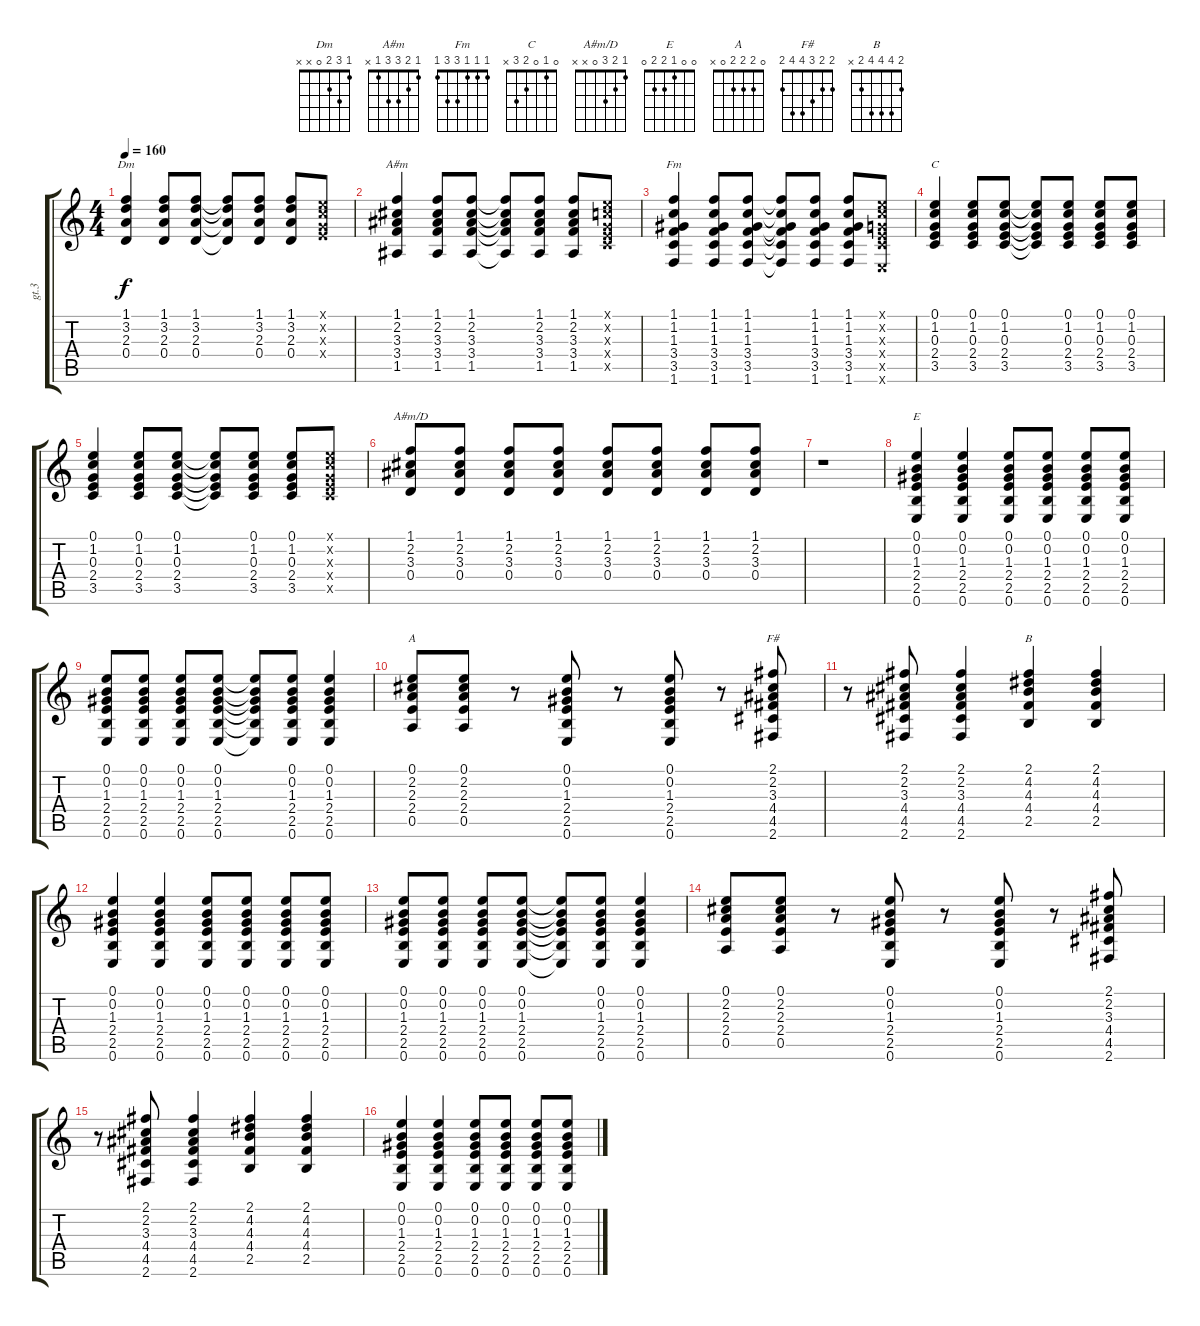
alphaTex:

\track ("gt.3" "gt.3") {instrument acousticguitarsteel}
\staff {score tabs}
\tuning (E4 B3 G3 D3 A2 E2) {hide}
\chord ("Dm" 1 3 2 0 x x)
\chord ("A#m" 1 2 3 3 1 x)
\chord ("Fm" 1 1 1 3 3 1)
\chord ("C" 0 1 0 2 3 x)
\chord ("A#m/D" 1 2 3 0 x x)
\chord ("E" 0 0 1 2 2 0)
\chord ("A" 0 2 2 2 0 x)
\chord ("F#" 2 2 3 4 4 2)
\chord ("B" 2 4 4 4 2 x)
\ts (4 4)
\tempo 160
\clef g2
\ks c
(1.1 3.2 2.3 0.4).4{ch "Dm" dy f} (1.1 3.2 2.3 0.4).8 (1.1 3.2 2.3 0.4).8 (1.1{t} 3.2{t} 2.3{t} 0.4{t}).8 (1.1 3.2 2.3 0.4).8 (1.1 3.2 2.3 0.4).8 (0.1{x} 1.2{x} 0.3{x} 2.4{x}).8 |
(1.1 2.2 3.3 3.4 1.5).4{ch "A#m"} (1.1 2.2 3.3 3.4 1.5).8 (1.1 2.2 3.3 3.4 1.5).8 (1.1{t} 2.2{t} 3.3{t} 3.4{t} 1.5{t}).8 (1.1 2.2 3.3 3.4 1.5).8 (1.1 2.2 3.3 3.4 1.5).8 (0.1{x} 1.2{x} 0.3{x} 2.4{x} 3.5{x}).8 |
(1.1 1.2 1.3 3.4 3.5 1.6).4{ch "Fm"} (1.1 1.2 1.3 3.4 3.5 1.6).8 (1.1 1.2 1.3 3.4 3.5 1.6).8 (1.1{t} 1.2{t} 1.3{t} 3.4{t} 3.5{t} 1.6{t}).8 (1.1 1.2 1.3 3.4 3.5 1.6).8 (1.1 1.2 1.3 3.4 3.5 1.6).8 (0.1{x} 1.2{x} 0.3{x} 2.4{x} 3.5{x} 0.6{x}).8 |
(0.1 1.2 0.3 2.4 3.5).4{ch "C"} (0.1 1.2 0.3 2.4 3.5).8 (0.1 1.2 0.3 2.4 3.5).8 (0.1{t} 1.2{t} 0.3{t} 2.4{t} 3.5{t}).8 (0.1 1.2 0.3 2.4 3.5).8 (0.1 1.2 0.3 2.4 3.5).8 (0.1 1.2 0.3 2.4 3.5).8 |
(0.1 1.2 0.3 2.4 3.5).4 (0.1 1.2 0.3 2.4 3.5).8 (0.1 1.2 0.3 2.4 3.5).8 (0.1{t} 1.2{t} 0.3{t} 2.4{t} 3.5{t}).8 (0.1 1.2 0.3 2.4 3.5).8 (0.1 1.2 0.3 2.4 3.5).8 (0.1{x} 1.2{x} 0.3{x} 2.4{x} 3.5{x}).8 |
(1.1 2.2 3.3 0.4).8{ch "A#m/D"} (1.1 2.2 3.3 0.4).8 (1.1 2.2 3.3 0.4).8 (1.1 2.2 3.3 0.4).8 (1.1 2.2 3.3 0.4).8 (1.1 2.2 3.3 0.4).8 (1.1 2.2 3.3 0.4).8 (1.1 2.2 3.3 0.4).8 |
r.1 |
(0.1 0.2 1.3 2.4 2.5 0.6).4{ch "E"} (0.1 0.2 1.3 2.4 2.5 0.6).4 (0.1 0.2 1.3 2.4 2.5 0.6).8 (0.1 0.2 1.3 2.4 2.5 0.6).8 (0.1 0.2 1.3 2.4 2.5 0.6).8 (0.1 0.2 1.3 2.4 2.5 0.6).8 |
(0.1 0.2 1.3 2.4 2.5 0.6).8 (0.1 0.2 1.3 2.4 2.5 0.6).8 (0.1 0.2 1.3 2.4 2.5 0.6).8 (0.1 0.2 1.3 2.4 2.5 0.6).8 (0.1{t} 0.2{t} 1.3{t} 2.4{t} 2.5{t} 0.6{t}).8 (0.1 0.2 1.3 2.4 2.5 0.6).8 (0.1 0.2 1.3 2.4 2.5 0.6).4 |
(0.1 2.2 2.3 2.4 0.5).8{ch "A"} (0.1 2.2 2.3 2.4 0.5).8 r.8 (0.1 0.2 1.3 2.4 2.5 0.6).8 r.8 (0.1 0.2 1.3 2.4 2.5 0.6).8 r.8 (2.1 2.2 3.3 4.4 4.5 2.6).8{ch "F#"} |
r.8 (2.1 2.2 3.3 4.4 4.5 2.6).8 (2.1 2.2 3.3 4.4 4.5 2.6).4 (2.1 4.2 4.3 4.4 2.5).4{ch "B"} (2.1 4.2 4.3 4.4 2.5).4 |
(0.1 0.2 1.3 2.4 2.5 0.6).4 (0.1 0.2 1.3 2.4 2.5 0.6).4 (0.1 0.2 1.3 2.4 2.5 0.6).8 (0.1 0.2 1.3 2.4 2.5 0.6).8 (0.1 0.2 1.3 2.4 2.5 0.6).8 (0.1 0.2 1.3 2.4 2.5 0.6).8 |
(0.1 0.2 1.3 2.4 2.5 0.6).8 (0.1 0.2 1.3 2.4 2.5 0.6).8 (0.1 0.2 1.3 2.4 2.5 0.6).8 (0.1 0.2 1.3 2.4 2.5 0.6).8 (0.1{t} 0.2{t} 1.3{t} 2.4{t} 2.5{t} 0.6{t}).8 (0.1 0.2 1.3 2.4 2.5 0.6).8 (0.1 0.2 1.3 2.4 2.5 0.6).4 |
(0.1 2.2 2.3 2.4 0.5).8 (0.1 2.2 2.3 2.4 0.5).8 r.8 (0.1 0.2 1.3 2.4 2.5 0.6).8 r.8 (0.1 0.2 1.3 2.4 2.5 0.6).8 r.8 (2.1 2.2 3.3 4.4 4.5 2.6).8 |
r.8 (2.1 2.2 3.3 4.4 4.5 2.6).8 (2.1 2.2 3.3 4.4 4.5 2.6).4 (2.1 4.2 4.3 4.4 2.5).4 (2.1 4.2 4.3 4.4 2.5).4 |
(0.1 0.2 1.3 2.4 2.5 0.6).4 (0.1 0.2 1.3 2.4 2.5 0.6).4 (0.1 0.2 1.3 2.4 2.5 0.6).8 (0.1 0.2 1.3 2.4 2.5 0.6).8 (0.1 0.2 1.3 2.4 2.5 0.6).8 (0.1 0.2 1.3 2.4 2.5 0.6).8
